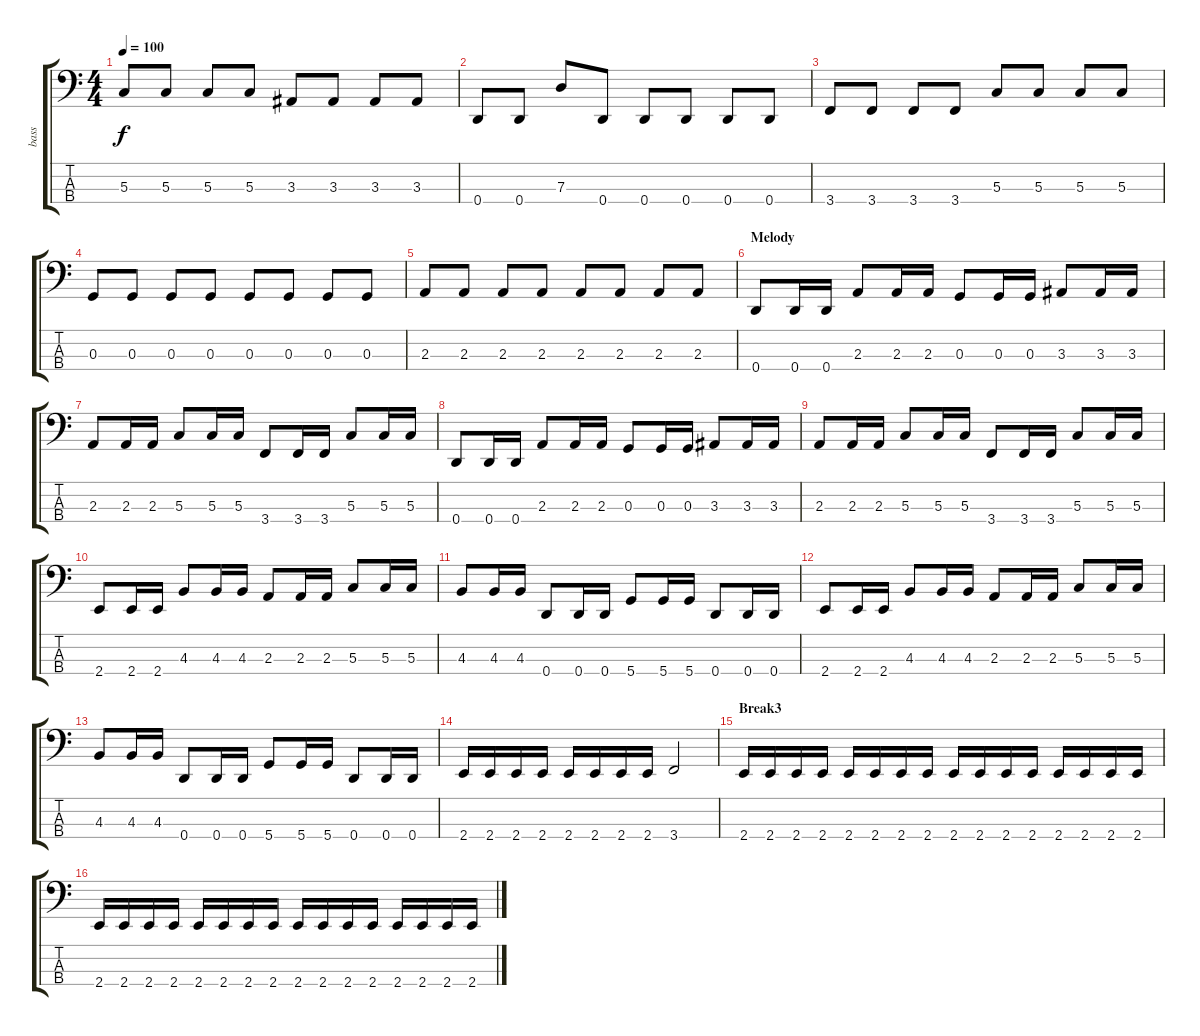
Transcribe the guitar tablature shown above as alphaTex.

\track ("bass" "bass") {instrument electricbassfinger}
\staff {score tabs}
\tuning (F2 C2 G1 D1) {hide}
\ts (4 4)
\tempo 100
\clef f4
\ks c
5.3.8{dy f} 5.3.8 5.3.8 5.3.8 3.3.8 3.3.8 3.3.8 3.3.8 |
0.4.8 0.4.8 7.3.8 0.4.8 0.4.8 0.4.8 0.4.8 0.4.8 |
3.4.8 3.4.8 3.4.8 3.4.8 5.3.8 5.3.8 5.3.8 5.3.8 |
0.3.8 0.3.8 0.3.8 0.3.8 0.3.8 0.3.8 0.3.8 0.3.8 |
2.3.8 2.3.8 2.3.8 2.3.8 2.3.8 2.3.8 2.3.8 2.3.8 |
\section ("" "Melody")
0.4.8 0.4.16 0.4.16 2.3.8 2.3.16 2.3.16 0.3.8 0.3.16 0.3.16 3.3.8 3.3.16 3.3.16 |
2.3.8 2.3.16 2.3.16 5.3.8 5.3.16 5.3.16 3.4.8 3.4.16 3.4.16 5.3.8 5.3.16 5.3.16 |
0.4.8 0.4.16 0.4.16 2.3.8 2.3.16 2.3.16 0.3.8 0.3.16 0.3.16 3.3.8 3.3.16 3.3.16 |
2.3.8 2.3.16 2.3.16 5.3.8 5.3.16 5.3.16 3.4.8 3.4.16 3.4.16 5.3.8 5.3.16 5.3.16 |
2.4.8 2.4.16 2.4.16 4.3.8 4.3.16 4.3.16 2.3.8 2.3.16 2.3.16 5.3.8 5.3.16 5.3.16 |
4.3.8 4.3.16 4.3.16 0.4.8 0.4.16 0.4.16 5.4.8 5.4.16 5.4.16 0.4.8 0.4.16 0.4.16 |
2.4.8 2.4.16 2.4.16 4.3.8 4.3.16 4.3.16 2.3.8 2.3.16 2.3.16 5.3.8 5.3.16 5.3.16 |
4.3.8 4.3.16 4.3.16 0.4.8 0.4.16 0.4.16 5.4.8 5.4.16 5.4.16 0.4.8 0.4.16 0.4.16 |
2.4.16 2.4.16 2.4.16 2.4.16 2.4.16 2.4.16 2.4.16 2.4.16 3.4.2 |
\section ("" "Break3")
2.4.16 2.4.16 2.4.16 2.4.16 2.4.16 2.4.16 2.4.16 2.4.16 2.4.16 2.4.16 2.4.16 2.4.16 2.4.16 2.4.16 2.4.16 2.4.16 |
2.4.16 2.4.16 2.4.16 2.4.16 2.4.16 2.4.16 2.4.16 2.4.16 2.4.16 2.4.16 2.4.16 2.4.16 2.4.16 2.4.16 2.4.16 2.4.16
